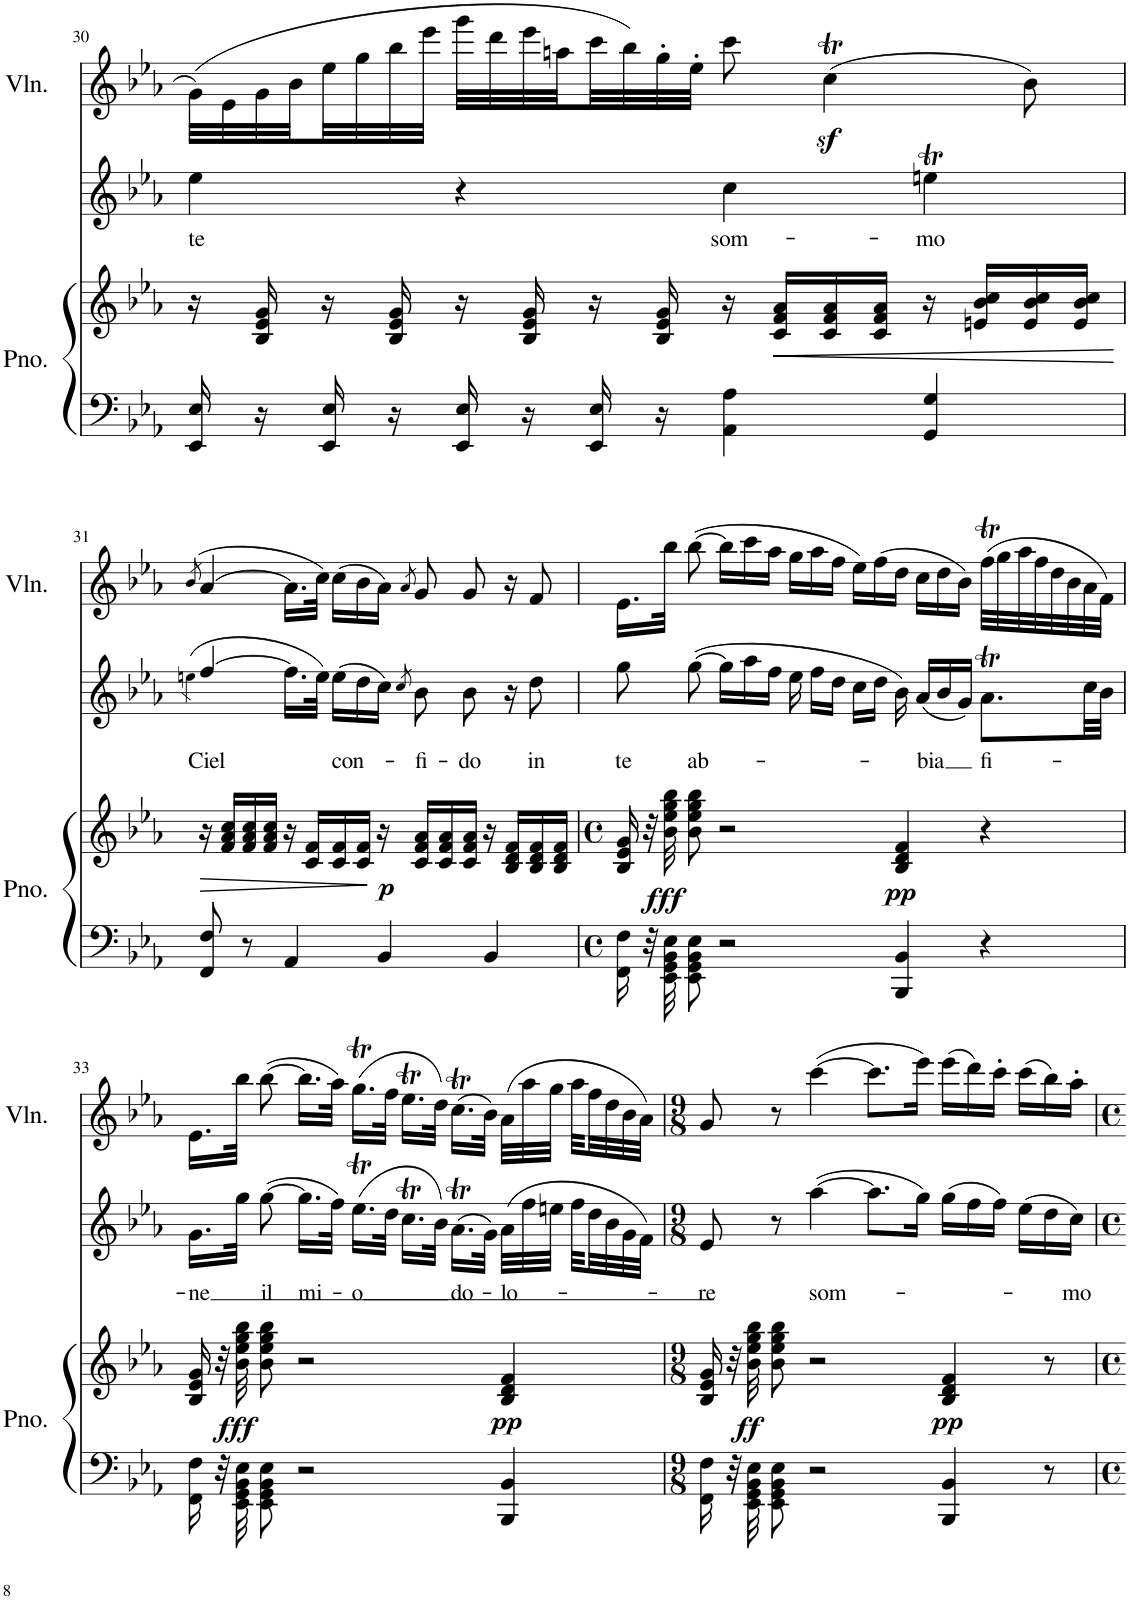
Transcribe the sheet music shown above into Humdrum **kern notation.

**kern	**kern	**dynam	**kern	**text	**kern
*part3	*part3	*part3	*part2	*part2	*part1
*staff4	*staff3	*staff3/4	*staff2	*staff2	*staff1
*I"Piano	*	*	*I"Voice	*	*I"Violin
*I'Pno.	*	*	*	*	*I'Vln.
!!LO:PB:g=z
*clefF4	*clefG2	*	*clefG2	*	*clefG2
*k[b-e-a-]	*k[b-e-a-]	*	*k[b-e-a-]	*	*k[b-e-a-]
*M4/4	*M4/4	*	*M4/4	*	*M4/4
*met(c)	*met(c)	*	*met(c)	*	*met(c)
=30	=30	=30	=30	=30	=30
!	!	!	!	!LO:LY:b	!
16EE-/ 16E-/	16r	.	4ee-\	te	(32g\LLL
.	.	.	.	.	32e-\
16r	16B-/ 16e-/ 16g/	.	.	.	32g\
.	.	.	.	.	32b-\
16EE-/ 16E-/	16r	.	.	.	32ee-\
.	.	.	.	.	32gg\
16r	16B-/ 16e-/ 16g/	.	.	.	32bb-\
.	.	.	.	.	32eee-\JJJ
16EE-/ 16E-/	16r	.	4r	.	32ggg\LLL
.	.	.	.	.	32ddd\
16r	16B-/ 16e-/ 16g/	.	.	.	32eee-\
.	.	.	.	.	32aan\
16EE-/ 16E-/	16r	.	.	.	32ccc\
.	.	.	.	.	32bb-\)
16r	16B-/ 16e-/ 16g/	.	.	.	32gg'\
.	.	.	.	.	32ee-'\JJJ
!	!	!	!	!LO:LY:b	!
4AA-\ 4A-\	16r	.	4cc\	som-	8ccc\
!	!	!LO:HP:b	!	!	!
.	16c/ 16f/ 16a-/LL	<	.	.	.
.	16c/ 16f/ 16a-/	.	.	.	(4ccz<T\
.	16c/ 16f/ 16a-/JJ	.	.	.	.
!	!	!	!	!LO:LY:b	!
4GG/ 4G/	16r	.	4eent\	-mo	.
.	16en/ 16b-/ 16cc/LL	.	.	.	.
.	16e/ 16b-/ 16cc/	.	.	.	8b-\)
.	16e/ 16b-/ 16cc/JJ	.	.	.	.
.	.	[	.	.	.
!!LO:LB:g=z
=31	=31	=31	=31	=31	=31
.	.	.	(4qeen\	.	(>8qb-/
!	!	!LO:HP:b	!	!LO:LY:b	!
8FF/ 8F/	16r	>	[4ff/	Ciel	[4a-/
.	16f/ 16a-/ 16cc/LL	.	.	.	.
8r	16f/ 16a-/ 16cc/	.	.	.	.
.	16f/ 16a-/ 16cc/JJ	.	.	.	.
4AA-/	16r	.	16.ff\LL]	.	16.a-\LL]
.	16c/ 16f/LL	.	.	.	.
.	.	.	32ee\JJk)	.	32cc\JJk)
!	!	!	!	!LO:LY:b	!
.	16c/ 16f/	.	(16ee\LL	con-	(16cc\LL
.	16c/ 16f/JJ	.	16dd\	.	16b-\
!	!	!LO:DY:n=1:a=2	!	!	!
4BB-/	16r	] p	16cc\JJ)	.	16a-\JJ)
.	.	.	8qcc/	.	8qa-/
!	!	!	!	!LO:LY:b	!
.	16c/ 16f/ 16a-/LL	.	8b-\	-fi-	8g/
.	16c/ 16f/ 16a-/	.	.	.	.
!	!	!	!	!LO:LY:b	!
.	16c/ 16f/ 16a-/JJ	.	8b-\	-do	8g/
4BB-/	16r	.	.	.	.
.	16B-/ 16d/ 16f/LL	.	16r	.	16r
!	!	!	!	!LO:LY:b	!
.	16B-/ 16d/ 16f/	.	8dd\	in	8f/
.	16B-/ 16d/ 16f/JJ	.	.	.	.
=32	=32	=32	=32	=32	=32
*M4/4	*M4/4	*	*M4/4	*	*M4/4
*met(c)	*met(c)	*	*met(c)	*	*met(c)
!	!	!	!	!LO:LY:b	!
16FF\ 16F\	16B-/ 16e-/ 16g/	.	8gg\	te	16.e-\LL
32r	32r	.	.	.	.
!	!	!LO:DY:b	!	!	!
32EE-\ 32GG\ 32BB-\ 32E-\	32b-\ 32ee-\ 32gg\ 32bb-\	fff	.	.	32bb-\JJk
!	!	!	!	!LO:LY:b	!
8EE-\ 8GG\ 8BB-\ 8E-\	8b-\ 8ee-\ 8gg\ 8bb-\	.	([8gg\	ab-	([8bb-\
2r	2r	.	16gg\LL]	.	16bb-\LL]
.	.	.	16aa-\	.	16ccc\
.	.	.	16ff\JJ	.	16aa-\JJ
.	.	.	16ee-\	.	16gg\LL
.	.	.	16ff\LL	.	16aa-\
.	.	.	16dd\JJ	.	16ff\JJ
.	.	.	16cc\LL	.	16ee-\LL)
.	.	.	16dd\JJ	.	(16ff\
!	!	!LO:DY:b	!	!	!
4BBB-/ 4BB-/	4B-/ 4d/ 4f/	pp	16b-\)	.	16dd\JJ
!	!	!	!	!LO:LY:b	!
.	.	.	(16a-/LL	-bia	16cc\LL
.	.	.	16b-/	.	16dd\
.	.	.	16g/JJ)	.	16b-\JJ)
!	!	!	!	!LO:LY:b	!
4r	4r	.	8.a-T\L	fi-	(32ffT\LLL
.	.	.	.	.	32gg\
.	.	.	.	.	32aa-\
.	.	.	.	.	32ff\
.	.	.	.	.	32dd\
.	.	.	.	.	32b-\
.	.	.	32cc\LL	.	32a-\
.	.	.	32b-\JJJ	.	32f\JJJ)
!!LO:LB:g=z
=33	=33	=33	=33	=33	=33
!	!	!	!	!LO:LY:b	!
16FF\ 16F\	16B-/ 16e-/ 16g/	.	16.g\LL	-ne	16.e-\LL
32r	32r	.	.	.	.
!	!	!LO:DY:b	!	!	!
32EE-/ 32GG/ 32BB-/ 32E-/KKL	32b-\ 32ee-\ 32gg\ 32bb-\	fff	32gg\JJk	.	32bb-\JJk
!	!	!	!	!LO:LY:b	!
8EE-/ 8GG/ 8BB-/ 8E-/J	8b-\ 8ee-\ 8gg\ 8bb-\	.	([8gg\	il	([8bb-\
!	!	!	!	!LO:LY:b	!
2r	2r	.	16.gg\LL]	mi-	16.bb-\LL]
.	.	.	32ff\JJk)	.	32aa-\JJk)
!	!	!	!	!LO:LY:b	!
.	.	.	(16.ee-T\LL	-o	(16.ggt\LL
.	.	.	32dd\JJk	.	32ff\JJk
.	.	.	16.ccT\LL	.	16.ee-T\LL
.	.	.	32b-\JJk)	.	32dd\JJk)
!	!	!	!	!LO:LY:b	!
.	.	.	(16.a-T\LL	do-	(16.ccT\LL
.	.	.	32g\JJk)	.	32b-\JJk)
!	!	!LO:DY:b	!	!LO:LY:b	!
4BBB-/ 4BB-/	4B-/ 4d/ 4f/	pp	(32a-\LLL	-lo-	(32a-\LLL
.	.	.	32ff\	.	32aa-\
.	.	.	32een\JJJ	.	32gg\JJJ
.	.	.	32ff\LLL	.	32aa-\LLL
.	.	.	32dd\	.	32ff\
.	.	.	32b-\	.	32dd\
.	.	.	32g\	.	32b-\
.	.	.	32f\JJJ)	.	32a-\JJJ)
=34	=34	=34	=34	=34	=34
*M9/8	*M9/8	*	*M9/8	*	*M9/8
!	!	!	!	!LO:LY:b	!
16FF\ 16F\	16B-/ 16e-/ 16g/	.	8e-/	-re	8g/
32r	32r	.	.	.	.
!	!	!LO:DY:b	!	!	!
32EE-/ 32GG/ 32BB-/ 32E-/KKL	32b-\ 32ee-\ 32gg\ 32bb-\	ff	.	.	.
8EE-/ 8GG/ 8BB-/ 8E-/J	8b-\ 8ee-\ 8gg\ 8bb-\	.	8r	.	8r
!	!	!	!	!LO:LY:b	!
2r	2r	.	([4aa-\	som-	([4ccc\
.	.	.	8.aa-\L]	.	8.ccc\L]
.	.	.	16gg\Jk)	.	16eee-\Jk)
!	!	!LO:DY:b	!	!	!
4BBB-/ 4BB-/	4B-/ 4d/ 4f/	pp	(16gg\LL	.	(16eee-\LL
.	.	.	16ff\	.	16ddd\)
.	.	.	16ff\JJ)	.	16ccc'\JJ
.	.	.	(16ee-\LL	.	(16ccc\LL
8r	8r	.	16dd\	.	16bb-\)
!	!	!	!	!LO:LY:b	!
.	.	.	16cc\JJ)	-mo	16aa-'\JJ
=	=	=	=	=	=
*-	*-	*-	*-	*-	*-
